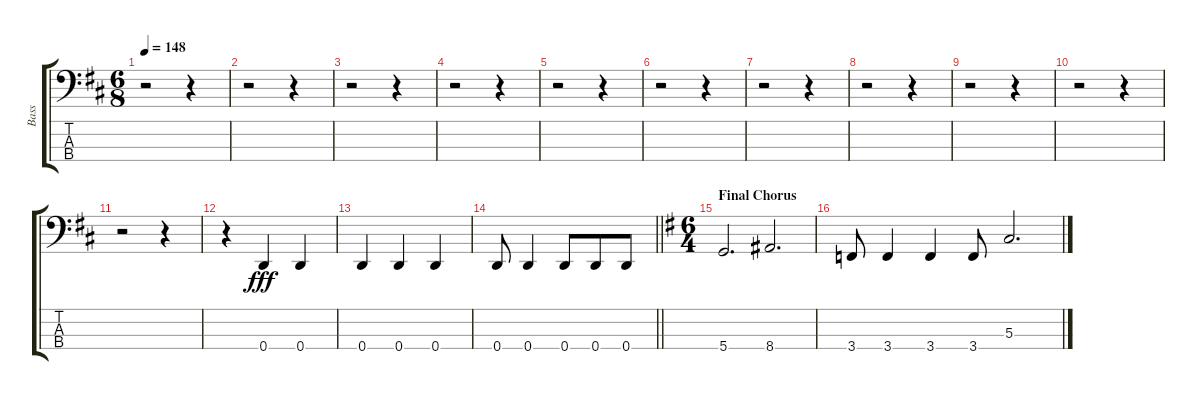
\track ("Bass" "Bass") {instrument electricbasspick}
\staff {score tabs}
\tuning (F2 C2 G1 D1) {hide}
\ts (6 8)
\tempo 148
\clef f4
\ks d
r.2{dy f} r.4 |
r.2 r.4 |
r.2 r.4 |
r.2 r.4 |
r.2 r.4 |
r.2 r.4 |
r.2 r.4 |
r.2 r.4 |
r.2 r.4 |
r.2 r.4 |
r.2 r.4 |
r.4{volume 4} 0.4.4{dy fff} 0.4.4 |
0.4.4 0.4.4 0.4.4 |
\barLineRight lightlight
0.4.8 0.4.4 0.4.8 0.4.8 0.4.8 |
\ts (6 4)
\section ("" "Final Chorus ")
\ks g
5.4.2{d} 8.4.2{d} |
3.4.8 3.4.4 3.4.4 3.4.8 5.3.2{d}
